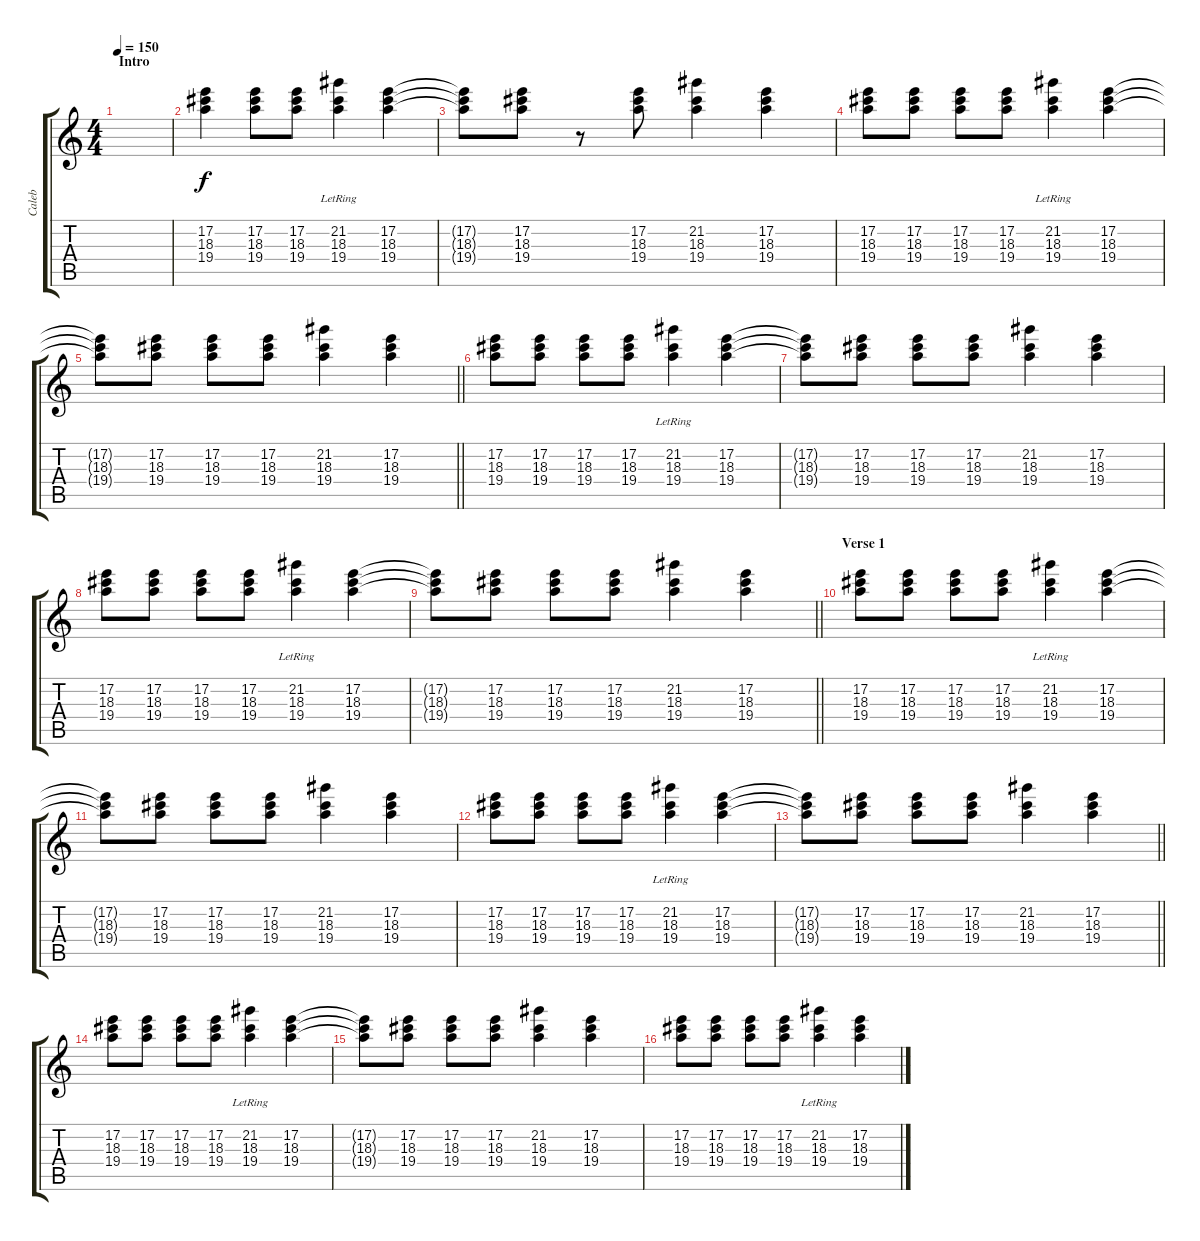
\track ("Caleb" "Caleb") {instrument overdrivenguitar}
\staff {score tabs}
\tuning (E4 B3 G3 D3 A2 E2) {hide}
\ts (4 4)
\section ("" "Intro")
\tempo 150
\clef g2
\ks c
|
(17.2 18.3 19.4).4 (17.2 18.3 19.4).8 (17.2 18.3 19.4).8 (21.2 18.3{lr} 19.4).4 (17.2 18.3 19.4).4 |
(17.2{t} 18.3{t} 19.4{t}).8 (17.2 18.3 19.4).8 r.8 (17.2 18.3 19.4).8 (21.2 18.3 19.4).4 (17.2 18.3 19.4).4 |
(17.2 18.3 19.4).8 (17.2 18.3 19.4).8 (17.2 18.3 19.4).8 (17.2 18.3 19.4).8 (21.2 18.3{lr} 19.4).4 (17.2 18.3 19.4).4 |
\barLineRight lightlight
(17.2{t} 18.3{t} 19.4{t}).8 (17.2 18.3 19.4).8 (17.2 18.3 19.4).8 (17.2 18.3 19.4).8 (21.2 18.3 19.4).4 (17.2 18.3 19.4).4 |
(17.2 18.3 19.4).8 (17.2 18.3 19.4).8 (17.2 18.3 19.4).8 (17.2 18.3 19.4).8 (21.2 18.3{lr} 19.4).4 (17.2 18.3 19.4).4 |
(17.2{t} 18.3{t} 19.4{t}).8 (17.2 18.3 19.4).8 (17.2 18.3 19.4).8 (17.2 18.3 19.4).8 (21.2 18.3 19.4).4 (17.2 18.3 19.4).4 |
(17.2 18.3 19.4).8 (17.2 18.3 19.4).8 (17.2 18.3 19.4).8 (17.2 18.3 19.4).8 (21.2 18.3{lr} 19.4).4 (17.2 18.3 19.4).4 |
\barLineRight lightlight
(17.2{t} 18.3{t} 19.4{t}).8 (17.2 18.3 19.4).8 (17.2 18.3 19.4).8 (17.2 18.3 19.4).8 (21.2 18.3 19.4).4 (17.2 18.3 19.4).4 |
\section ("" "Verse 1")
(17.2 18.3 19.4).8 (17.2 18.3 19.4).8 (17.2 18.3 19.4).8 (17.2 18.3 19.4).8 (21.2 18.3{lr} 19.4).4 (17.2 18.3 19.4).4 |
(17.2{t} 18.3{t} 19.4{t}).8 (17.2 18.3 19.4).8 (17.2 18.3 19.4).8 (17.2 18.3 19.4).8 (21.2 18.3 19.4).4 (17.2 18.3 19.4).4 |
(17.2 18.3 19.4).8 (17.2 18.3 19.4).8 (17.2 18.3 19.4).8 (17.2 18.3 19.4).8 (21.2 18.3{lr} 19.4).4 (17.2 18.3 19.4).4 |
\barLineRight lightlight
(17.2{t} 18.3{t} 19.4{t}).8 (17.2 18.3 19.4).8 (17.2 18.3 19.4).8 (17.2 18.3 19.4).8 (21.2 18.3 19.4).4 (17.2 18.3 19.4).4 |
(17.2 18.3 19.4).8 (17.2 18.3 19.4).8 (17.2 18.3 19.4).8 (17.2 18.3 19.4).8 (21.2 18.3{lr} 19.4).4 (17.2 18.3 19.4).4 |
(17.2{t} 18.3{t} 19.4{t}).8 (17.2 18.3 19.4).8 (17.2 18.3 19.4).8 (17.2 18.3 19.4).8 (21.2 18.3 19.4).4 (17.2 18.3 19.4).4 |
(17.2 18.3 19.4).8 (17.2 18.3 19.4).8 (17.2 18.3 19.4).8 (17.2 18.3 19.4).8 (21.2 18.3{lr} 19.4).4 (17.2 18.3 19.4).4
